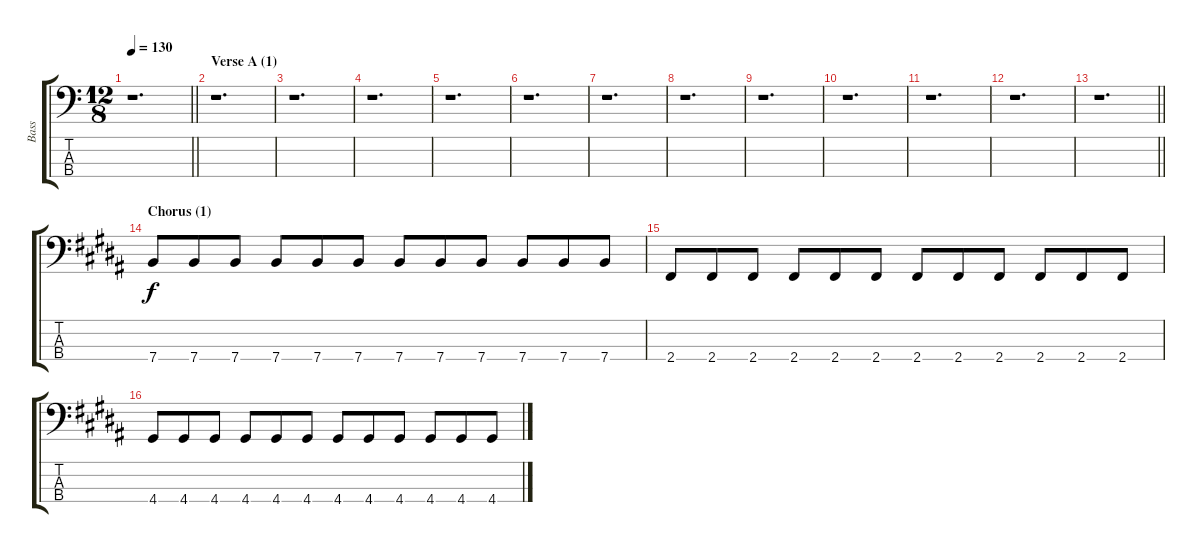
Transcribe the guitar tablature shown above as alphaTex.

\track ("Bass" "Bass") {instrument electricbasspick}
\staff {score tabs}
\tuning (G2 D2 A1 E1) {hide}
\ts (12 8)
\tempo 130
\clef f4
\barLineRight lightlight
\ks c
r.1{d dy f instrument electricbasspick} |
\section ("" "Verse A (1)")
r.1{d} |
r.1{d} |
r.1{d} |
r.1{d} |
r.1{d} |
r.1{d} |
r.1{d} |
r.1{d} |
r.1{d} |
r.1{d} |
r.1{d} |
\barLineRight lightlight
r.1{d} |
\section ("" "Chorus (1)")
\ks b
7.4.8 7.4.8 7.4.8 7.4.8 7.4.8 7.4.8 7.4.8 7.4.8 7.4.8 7.4.8 7.4.8 7.4.8 |
2.4.8 2.4.8 2.4.8 2.4.8 2.4.8 2.4.8 2.4.8 2.4.8 2.4.8 2.4.8 2.4.8 2.4.8 |
4.4.8 4.4.8 4.4.8 4.4.8 4.4.8 4.4.8 4.4.8 4.4.8 4.4.8 4.4.8 4.4.8 4.4.8
